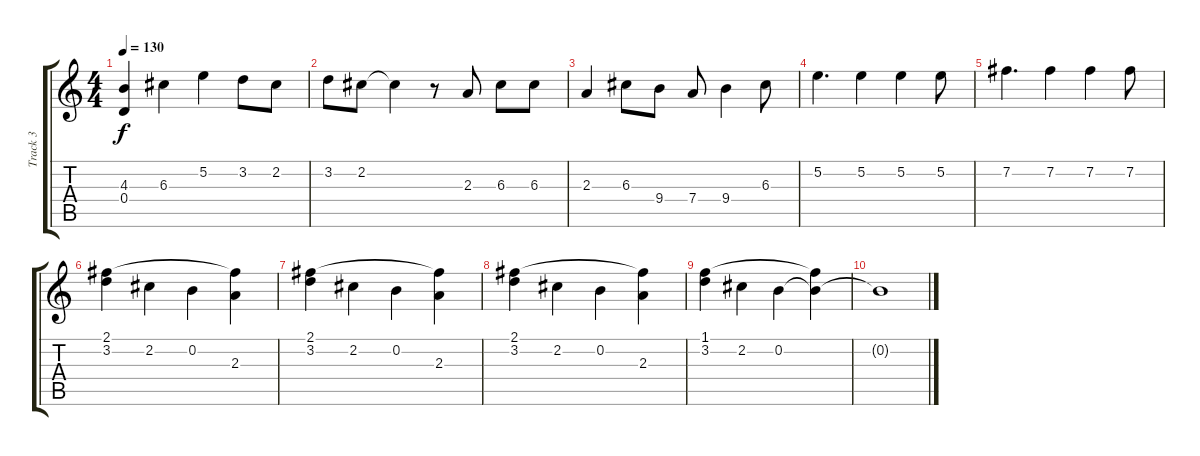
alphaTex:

\track ("Track 3" "Track 3") {instrument acousticguitarsteel}
\staff {score tabs}
\tuning (E4 B3 G3 D3 A2 E2) {hide}
\ts (4 4)
\tempo 130
\clef g2
\ks c
(4.3{t} 0.4).4{dy f} 6.3.4 5.2.4 3.2.8 2.2.8 |
3.2.8 2.2.8 2.2{t}.4 r.8 2.3.8 6.3.8 6.3.8 |
2.3.4 6.3.8 9.4.8 7.4.8 9.4.4 6.3.8 |
5.2.4{d} 5.2.4 5.2.4 5.2.8 |
7.2.4{d} 7.2.4 7.2.4 7.2.8 |
(2.1 3.2).4 2.2.4 0.2.4 (2.1{t} 2.3).4 |
(2.1 3.2).4 2.2.4 0.2.4 (2.1{t} 2.3).4 |
(2.1 3.2).4 2.2.4 0.2.4 (2.1{t} 2.3).4 |
(1.1 3.2).4 2.2.4 0.2.4 (1.1{t} 0.2{t}).4 |
0.2{t}.1
